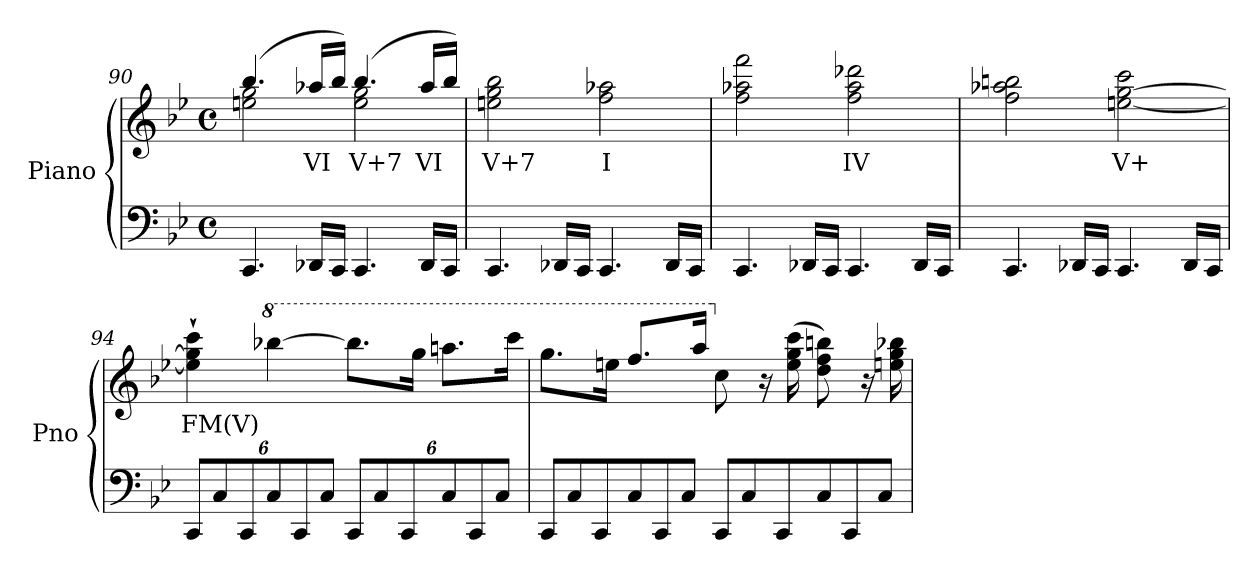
**kern	**kern	**text
*part1	*part1	*part1
*staff2	*staff1	*staff1
*I"Piano	*	*
*I'Pno	*	*
!!LO:LB:g=z
*clefF4	*clefG2	*
*k[b-e-]	*k[b-e-]	*
*M4/4	*M4/4	*
*met(c)	*met(c)	*
=90	=90	=90
*	*^	*
4.CC/	(>4.bb-/	2een\ 2gg\	.
!	!	!	!LO:LY:b
16DD-X/LL	16aa-X/LL	.	VI
16CC/JJ	16bb-/JJ)	.	.
!	!	!	!LO:LY:b
4.CC/	(>4.bb-/	2ee\ 2gg\	V+7
!	!	!	!LO:LY:b
16DD-/LL	16aa-/LL	.	VI
16CC/JJ	16bb-/JJ)	.	.
*	*v	*v	*
=91	=91	=91
!	!	!LO:LY:b
4.CC/	2een\ 2gg\ 2bb-\	V+7
16DD-X/LL	.	.
16CC/JJ	.	.
!	!	!LO:LY:b
4.CC/	2ff\ 2aa-X\	I
16DD-/LL	.	.
16CC/JJ	.	.
=92	=92	=92
4.CC/	2ff\ 2aa-X\ 2fff\	.
16DD-X/LL	.	.
16CC/JJ	.	.
!	!	!LO:LY:b
4.CC/	2ff\ 2aa-\ 2ddd-X\	IV
16DD-/LL	.	.
16CC/JJ	.	.
=93	=93	=93
4.CC/	2ff\ 2aa-X\ 2bbn\	.
16DD-X/LL	.	.
16CC/JJ	.	.
!	!	!LO:LY:b
4.CC/	[2een\ [2gg\ 2ccc\	V+
16DD-/LL	.	.
16CC/JJ	.	.
!!LO:PB:g=z
=94	=94	=94
*Xbrackettup	*	*
!	!	!LO:LY:b
12CC/L	4ee\]` 4gg\]` 4ccc\`	FM(V)
12C/	.	.
12CC/	.	.
*	*8va	*
12C/	[4bbb-X\	.
12CC/	.	.
12C/J	.	.
12CC/L	8.bbb-\L]	.
12C/	.	.
12CC/	.	.
.	16ggg\Jk	.
12C/	8.aaan\L	.
12CC/	.	.
12C/J	.	.
.	16cccc\Jk	.
!!LO:LB:g=z
=95	=95	=95
*Xtuplet	*	*
*	*^	*
12CC/L	8.ggg\L	2ryy	.
12C/	.	.	.
12CC/	.	.	.
.	16eeen\Jk	.	.
12C/	8.fff/L	.	.
12CC/	.	.	.
12C/J	.	.	.
.	16aaa/Jk	.	.
12CC/L	8ryy	8ccc\	.
12C/	.	.	.
*	*X8va	*	*
.	16r	16ryy	.
12CC/	.	.	.
.	16ryy	(>16ee\ 16gg\ 16ccc\	.
12C/	8ryy	8dd\ 8ff\ 8bbn\)	.
12CC/	.	.	.
.	16r	16ryy	.
12C/J	.	.	.
.	16ryy	16een\ 16gg\ 16bb-X\	.
*	*v	*v	*
=	=	=
*-	*-	*-
